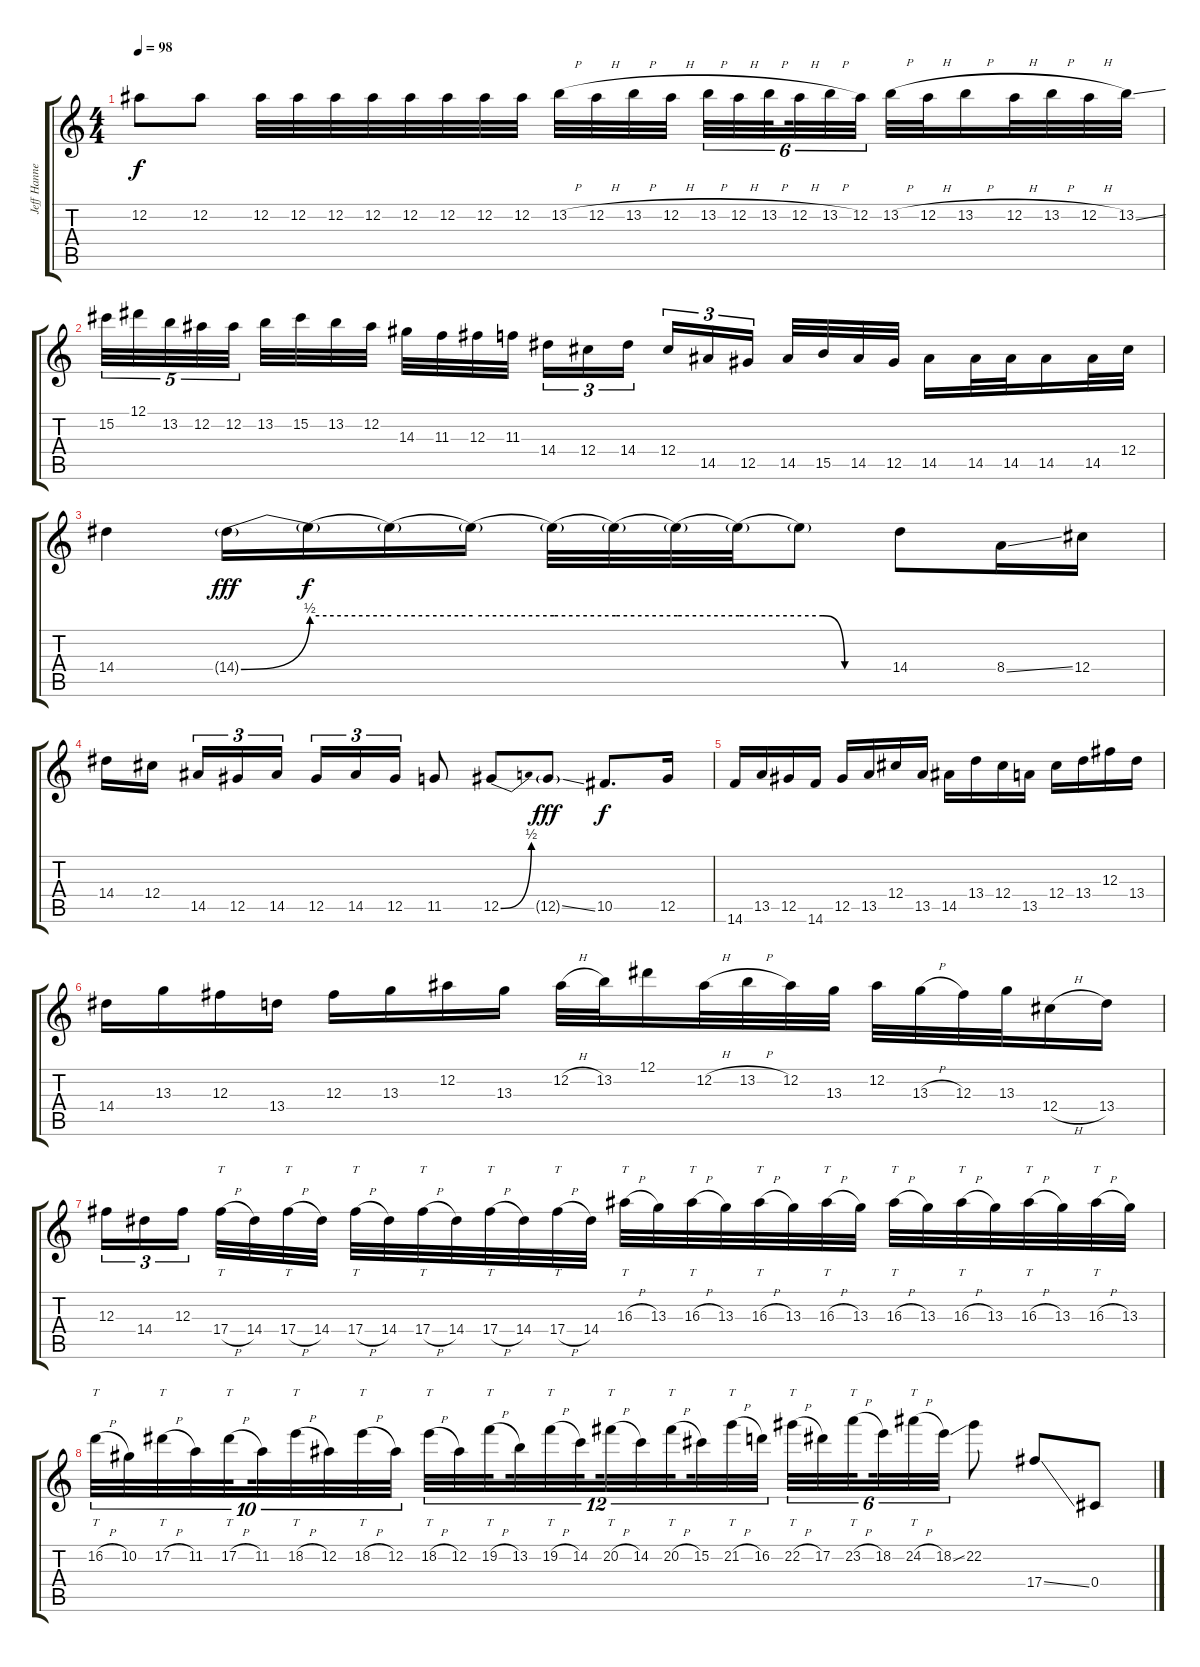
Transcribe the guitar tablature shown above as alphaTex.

\track ("Jeff Hanneman (Lead Guitar)" "Jeff Hanne") {instrument distortionguitar}
\staff {score tabs}
\tuning (Eb4 Bb3 Gb3 Db3 Ab2 Eb2) {hide}
\ts (4 4)
\tempo 98
\clef g2
\ks c
12.2.8{dy f} 12.2.8 12.2.32 12.2.32 12.2.32 12.2.32 12.2.32 12.2.32 12.2.32 12.2.32 13.2{h}.32 12.2{h}.32 13.2{h}.32 12.2{h}.32{beam splitsecondary} 13.2{h}.32{tu (6 4)} 12.2{h}.32{tu (6 4)} 13.2{h}.32{tu (6 4) beam splitsecondary} 12.2{h}.32{tu (6 4)} 13.2{h}.32{tu (6 4)} 12.2.32{tu (6 4)} 13.2{h}.32 12.2{h}.32 13.2{h}.16 12.2{h}.32 13.2{h}.32 12.2{h}.32 13.2{ss}.32 |
15.2.32{tu (5 4)} 12.1.32{tu (5 4)} 13.2.32{tu (5 4)} 12.2.32{tu (5 4)} 12.2.32{tu (5 4) beam splitsecondary} 13.2.32 15.2.32 13.2.32 12.2.32 14.3.32 11.3.32 12.3.32 11.3.32{beam splitsecondary} 14.4.16{tu (3 2)} 12.4.16{tu (3 2)} 14.4.16{tu (3 2)} 12.4.16{tu (3 2)} 14.5.16{tu (3 2)} 12.5.16{tu (3 2) beam splitsecondary} 14.5.32 15.5.32 14.5.32 12.5.32 14.5.16 14.5.32 14.5.32 14.5.16 14.5.32 12.4.32 |
14.4.4 14.4{be (bend 0 0 60 2) g}.16{dy fff} 14.4{be (hold 0 2 60 2) t}.16{dy f} 14.4{be (hold 0 2 60 2) t}.16 14.4{be (hold 0 2 60 2) t}.16 14.4{be (hold 0 2 60 2) t}.32 14.4{be (hold 0 2 60 2) t}.32 14.4{be (hold 0 2 60 2) t}.32 14.4{be (hold 0 2 60 2) t}.32 14.4{be (custom 0 2 15 2 30 0 60 0) t}.8 14.4.8 8.4{ss}.16 12.4.16 |
14.4.16 12.4.16{beam splitsecondary} 14.5.16{tu (3 2)} 12.5.16{tu (3 2)} 14.5.16{tu (3 2)} 12.5.16{tu (3 2)} 14.5.16{tu (3 2)} 12.5.16{tu (3 2)} 11.5.8 12.5{be (bend 0 0 60 2)}.8 12.5{ss g}.8{dy fff} 10.5.8{d dy f} 12.5.16 |
14.6.16 13.5.16 12.5.16 14.6.16 12.5.16 13.5.16 12.4.16 13.5.16 14.5.16 13.4.16 12.4.16 13.5.16 12.4.16 13.4.16 12.3.16 13.4.16 |
14.4.16 13.3.16 12.3.16 13.4.16 12.3.16 13.3.16 12.2.16 13.3.16 12.2{h}.32 13.2.32 12.1.16 12.2{h}.32 13.2{h}.32 12.2.32 13.3.32 12.2.32 13.3{h}.32 12.3.32 13.3.32 12.4{h}.16 13.4.16 |
12.3.16{tu (3 2)} 14.4.16{tu (3 2)} 12.3.16{tu (3 2) beam splitsecondary} 17.4{h}.32{tt} 14.4.32 17.4{h}.32{tt} 14.4.32 17.4{h}.32{tt} 14.4.32 17.4{h}.32{tt} 14.4.32 17.4{h}.32{tt} 14.4.32 17.4{h}.32{tt} 14.4.32 16.3{h}.32{tt} 13.3.32 16.3{h}.32{tt} 13.3.32 16.3{h}.32{tt} 13.3.32 16.3{h}.32{tt} 13.3.32 16.3{h}.32{tt} 13.3.32 16.3{h}.32{tt} 13.3.32 16.3{h}.32{tt} 13.3.32 16.3{h}.32{tt} 13.3.32 |
16.2{h}.32{tt tu (10 8)} 10.2.32{tu (10 8)} 17.2{h}.32{tt tu (10 8)} 11.2.32{tu (10 8)} 17.2{h}.32{tt tu (10 8) beam splitsecondary} 11.2.32{tu (10 8)} 18.2{h}.32{tt tu (10 8)} 12.2.32{tu (10 8)} 18.2{h}.32{tt tu (10 8)} 12.2.32{tu (10 8)} 18.2{h}.32{tt tu (12 8)} 12.2.32{tu (12 8)} 19.2{h}.32{tt tu (12 8) beam splitsecondary} 13.2.32{tu (12 8)} 19.2{h}.32{tt tu (12 8)} 14.2.32{tu (12 8) beam splitsecondary} 20.2{h}.32{tt tu (12 8)} 14.2.32{tu (12 8)} 20.2{h}.32{tt tu (12 8) beam splitsecondary} 15.2.32{tu (12 8)} 21.2{h}.32{tt tu (12 8)} 16.2.32{tu (12 8)} 22.2{h}.32{tt tu (6 4)} 17.2.32{tu (6 4)} 23.2{h}.32{tt tu (6 4) beam splitsecondary} 18.2.32{tu (6 4)} 24.2{h}.32{tt tu (6 4)} 18.2{ss}.32{tu (6 4)} 22.2.8 17.4{ss}.8 0.4.8
